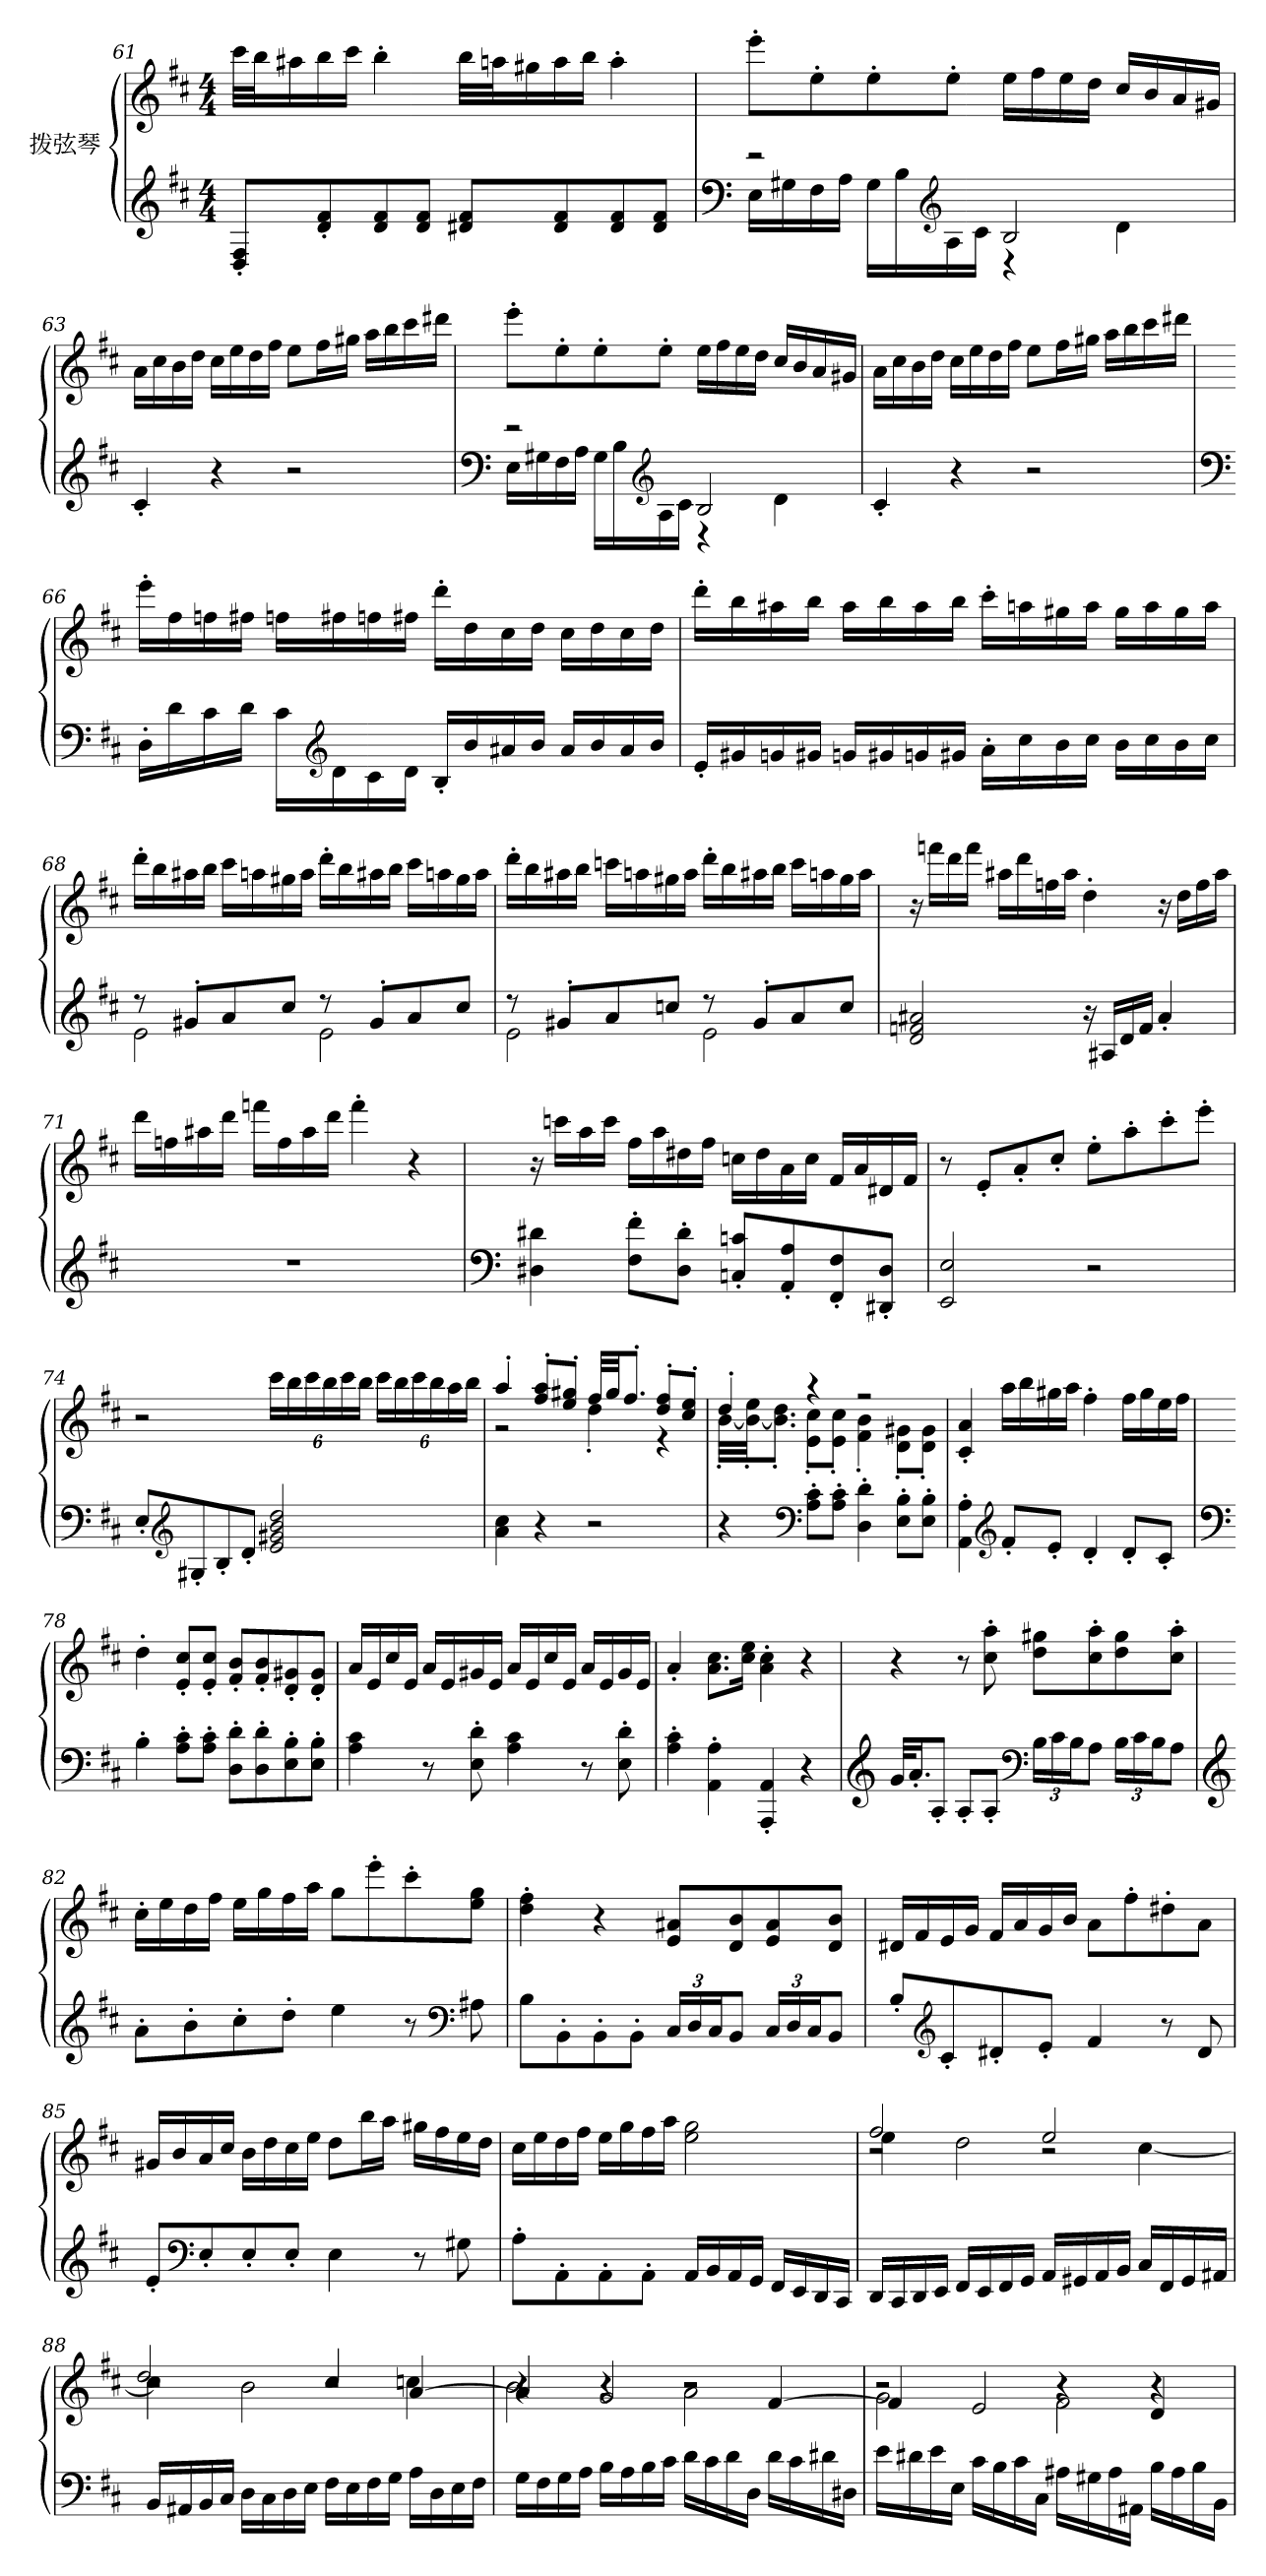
**kern	**kern
*part2	*part1
*staff2	*staff1
*I"拨弦琴	*I"拨弦琴
!!LO:LB:g=z
*clefG2	*clefG2
*k[f#c#]	*k[f#c#]
*M4/4	*M4/4
=61	=61
8D/' 8F#/'L	32ccc#\LLL
.	32bb\J
.	16aa#X\
8d/' 8f#/'	16bb\
.	16ccc#\JJ
8d/ 8f#/	4bb'\
8d/ 8f#/J	.
8d#X/ 8f#/L	32bb\LLL
.	32aan\J
.	16gg#X\
8d#/ 8f#/	16aa\
.	16bb\JJ
8d#/ 8f#/	4aa'\
8d#/ 8f#/J	.
=62	=62
*clefF4	*
*^	*
2r	16E\LL	8eee'\L
.	16G#X\	.
.	16F#\	8ee'\
.	16A\JJ	.
.	16G#\LL	8ee'\
.	16B\	.
*clefG2	*	*
.	16A\	8ee'\J
.	16c#\JJ	.
2B/	4r	16ee\LL
.	.	16ff#\
.	.	16ee\
.	.	16dd\JJ
.	4d\	16cc#/LL
.	.	16b/
.	.	16a/
.	.	16g#X/JJ
*v	*v	*
!!LO:LB:g=z
=63	=63
4c#'/	16a\LL
.	16cc#\
.	16b\
.	16dd\JJ
4r	16cc#\LL
.	16ee\
.	16dd\
.	16ff#\JJ
2r	8ee\L
.	16ff#\L
.	16gg#X\JJ
.	16aa\LL
.	16bb\
.	16ccc#\
.	16ddd#X\JJ
=64	=64
*clefF4	*
*^	*
2r	16E\LL	8eee'\L
.	16G#X\	.
.	16F#\	8ee'\
.	16A\JJ	.
.	16G#\LL	8ee'\
.	16B\	.
*clefG2	*	*
.	16A\	8ee'\J
.	16c#\JJ	.
2B/	4r	16ee\LL
.	.	16ff#\
.	.	16ee\
.	.	16dd\JJ
.	4d\	16cc#/LL
.	.	16b/
.	.	16a/
.	.	16g#X/JJ
*v	*v	*
!!LO:LB:g=z
=65	=65
4c#'/	16a\LL
.	16cc#\
.	16b\
.	16dd\JJ
4r	16cc#\LL
.	16ee\
.	16dd\
.	16ff#\JJ
2r	8ee\L
.	16ff#\L
.	16gg#X\JJ
.	16aa\LL
.	16bb\
.	16ccc#\
.	16ddd#X\JJ
=66	=66
*clefF4	*
16D'\LL	16eee'\LL
16d\	16ff#\
16c#\	16ffn\
16d\JJ	16ff#X\JJ
16c#\LL	16ffn\LL
*clefG2	*
16d\	16ff#X\
16c#\	16ffn\
16d\JJ	16ff#X\JJ
16B'/LL	16ddd'\LL
16b/	16dd\
16a#X/	16cc#\
16b/JJ	16dd\JJ
16a#/LL	16cc#\LL
16b/	16dd\
16a#/	16cc#\
16b/JJ	16dd\JJ
!!LO:LB:g=z
=67	=67
16e'/LL	16ddd'\LL
16g#X/	16bb\
16gn/	16aa#X\
16g#X/JJ	16bb\JJ
16gn/LL	16aa#\LL
16g#X/	16bb\
16gn/	16aa#\
16g#X/JJ	16bb\JJ
16a'\LL	16ccc#'\LL
16cc#\	16aan\
16b\	16gg#X\
16cc#\JJ	16aa\JJ
16b\LL	16gg#\LL
16cc#\	16aa\
16b\	16gg#\
16cc#\JJ	16aa\JJ
!!LO:PB:g=z
=68	=68
*^	*
8r	2e\	16ddd'\LL
.	.	16bb\
8g#X'/L	.	16aa#X\
.	.	16bb\JJ
8a/	.	16ccc#\LL
.	.	16aan\
8cc#/J	.	16gg#X\
.	.	16aa\JJ
8r	2e\	16ddd'\LL
.	.	16bb\
8g#'/L	.	16aa#X\
.	.	16bb\JJ
8a/	.	16ccc#\LL
.	.	16aan\
8cc#/J	.	16gg#\
.	.	16aa\JJ
!!LO:LB:g=z
=69	=69	=69
8r	2e\	16ddd'\LL
.	.	16bb\
8g#X'/L	.	16aa#X\
.	.	16bb\JJ
8a/	.	16cccn\LL
.	.	16aan\
8ccn/J	.	16gg#X\
.	.	16aa\JJ
8r	2e\	16ddd'\LL
.	.	16bb\
8g#'/L	.	16aa#X\
.	.	16bb\JJ
8a/	.	16ccc\LL
.	.	16aan\
8cc/J	.	16gg#\
.	.	16aa\JJ
*v	*v	*
=70	=70
2d/ 2fn/ 2a#X/	16r
.	16fffn\LL
.	16ddd\
.	16fff\JJ
.	16aa#X\LL
.	16ddd\
.	16ffn\
.	16aa#\JJ
16r	4dd'\
16A#X/LL	.
16d/	.
16f/JJ	.
4a#'/	16r
.	16dd\LL
.	16ff\
.	16aa#\JJ
!!LO:LB:g=z
=71	=71
1r	16ddd\LL
.	16ffn\
.	16aa#X\
.	16ddd\JJ
.	16fffn\LL
.	16ff\
.	16aa#\
.	16ddd\JJ
.	4fff'\
.	4r
=72	=72
*clefF4	*
4D#X\ 4d#X\	16r
.	16cccn\LL
.	16aa\
.	16ccc\JJ
8F#\' 8f#\'L	16ff#\LL
.	16aa\
8D#\' 8d#\'J	16dd#X\
.	16ff#\JJ
8Cn/' 8cn/'L	16ccn\LL
.	16dd#\
8AA/' 8A/'	16a\
.	16cc\JJ
8FF#/' 8F#/'	16f#/LL
.	16a/
8DD#X/' 8D#/'J	16d#X/
.	16f#/JJ
!!LO:LB:g=z
=73	=73
2EE/ 2E/	8r
.	8e'/L
.	8a'/
.	8cc#'/J
2r	8ee'\L
.	8aa'\
.	8ccc#'\
.	8eee'\J
=74	=74
8E'/L	2r
*clefG2	*
8G#X'/	.
8B'/	.
8d'/J	.
*	*Xbrackettup
2e/ 2g#X/ 2b/ 2dd/	24ccc#\LL
.	24bb\
.	24ccc#\
.	24bb\
.	24ccc#\
.	24bb\JJ
.	24ccc#\LL
.	24bb\
.	24ccc#\
.	24bb\
.	24aa\
.	24bb\JJ
!!LO:LB:g=z
=75	=75
*	*^
4a\ 4cc#\	4aa'/	2r
4r	8ff#/' 8aa/'L	.
.	8ee/' 8gg#X/'J	.
2r	32ff#/LLL	4dd'\
.	32gg#/JJ	.
.	8.ff#'/J	.
.	8dd/' 8ff#/'L	4r
.	8cc#/' 8ee/'J	.
=76	=76	=76
4r	4dd'/	[32b'\LLL
.	.	32b\_' 32ee\'JJ
.	.	8.b\]' 8.dd\'J
*clefF4	*	*
8A\' 8c#\'L	4r	8e\' 8cc#\'L
8A\' 8c#\'J	.	8e\' 8cc#\'J
4D\' 4d\'	2r	4f#\' 4b\'
8E\' 8B\'L	.	8d\' 8g#X\'L
8E\' 8B\'J	.	8d\' 8g#\'J
*	*v	*v
=77	=77
4AA\' 4A\'	4c#/' 4a/'
*clefG2	*
8f#'/L	16aa\LL
.	16bb\
8e'/J	16gg#X\
.	16aa\JJ
4d'/	4ff#'\
8d'/L	16ff#\LL
.	16gg#\
8c#'/J	16ee\
.	16ff#\JJ
!!LO:LB:g=z
=78	=78
*clefF4	*
4B'\	4dd'\
8A\' 8c#\'L	8e/' 8cc#/'L
8A\' 8c#\'J	8e/' 8cc#/'J
8D\' 8d\'L	8f#/' 8b/'L
8D\' 8d\'	8f#/' 8b/'
8E\' 8B\'	8d/' 8g#X/'
8E\' 8B\'J	8d/' 8g#/'J
=79	=79
4A\ 4c#\	16a/LL
.	16e/
.	16cc#/
.	16e/JJ
8r	16a/LL
.	16e/
8E\' 8d\'	16g#X/
.	16e/JJ
4A\ 4c#\	16a/LL
.	16e/
.	16cc#/
.	16e/JJ
8r	16a/LL
.	16e/
8E\' 8d\'	16g#/
.	16e/JJ
=80	=80
4A\' 4c#\'	4a'/
4AA\' 4A\'	8.a\ 8.cc#\L
.	16cc#\ 16ee\Jk
4AAA/' 4AA/'	4a\' 4cc#\'
4r	4r
!!LO:PB:g=z
=81	=81
*clefG2	*
32g/KLL	4r
16.a'/J	.
8A'/J	.
8A'/L	8r
8A'/J	8cc#\' 8aa\'
*clefF4	*
*Xbrackettup	*
24B\LL	8dd\ 8gg#X\L
24c#\	.
24B\J	.
8A\J	8cc#\' 8aa\'
24B\LL	8dd\ 8gg#\
24c#\	.
24B\J	.
8A\J	8cc#\' 8aa\'J
=82	=82
*clefG2	*
8a'\L	16cc#'\LL
.	16ee\
8b'\	16dd\
.	16ff#\JJ
8cc#'\	16ee\LL
.	16gg\
8dd'\J	16ff#\
.	16aa\JJ
4ee\	8gg\L
.	8eee'\
8r	8ccc#'\
*clefF4	*
8A#X\	8ee\ 8gg\J
!!LO:LB:g=z
=83	=83
8B\L	4dd\' 4ff#\'
8BB'\	.
8BB'\	4r
8BB'\J	.
24C#/LL	8e/ 8a#X/L
24D/	.
24C#/J	.
8BB/J	8d/ 8b/
24C#/LL	8e/ 8a#/
24D/	.
24C#/J	.
8BB/J	8d/ 8b/J
=84	=84
8B'/L	16d#X/LL
.	16f#/
*clefG2	*
8c#'/	16e/
.	16g/JJ
8d#X'/	16f#/LL
.	16a/
8e'/J	16g/
.	16b/JJ
4f#/	8a\L
.	8ff#'\
8r	8dd#X'\
8d#/	8a\J
=85	=85
8e'/L	16g#X/LL
.	16b/
*clefF4	*
8E'/	16a/
.	16cc#/JJ
8E'/	16b\LL
.	16dd\
8E'/J	16cc#\
.	16ee\JJ
4E\	8dd\L
.	16bb\L
.	16aa\JJ
8r	16gg#X\LL
.	16ff#\
8G#X\	16ee\
.	16dd\JJ
!!LO:LB:g=z
=86	=86
8A'\L	16cc#\LL
.	16ee\
8AA'\	16dd\
.	16ff#\JJ
8AA'\	16ee\LL
.	16gg\
8AA'\J	16ff#\
.	16aa\JJ
16AA/LL	2ee\ 2gg\
16BB/	.
16AA/	.
16GG/JJ	.
16FF#/LL	.
16EE/	.
16DD/	.
16CC#/JJ	.
=87	=87
*	*^
*	*	*^
16DD/LL	2ff#/	4ee\	2r
16CC#/	.	.	.
16DD/	.	.	.
16EE/JJ	.	.	.
16FF#/LL	.	2dd\	.
16EE/	.	.	.
16FF#/	.	.	.
16GG/JJ	.	.	.
16AA/LL	2r	.	2ee/
16GG#X/	.	.	.
16AA/	.	.	.
16BB/JJ	.	.	.
16C#/LL	.	[4cc#\	.
16FF#/	.	.	.
16GG#/	.	.	.
16AA#X/JJ	.	.	.
!!LO:LB:g=z	!!	!!
=88	=88	=88	=88
16BB/LL	2r	4cc#\]	2dd/
16AA#X/	.	.	.
16BB/	.	.	.
16C#/JJ	.	.	.
16D\LL	.	2b\	.
16C#\	.	.	.
16D\	.	.	.
16E\JJ	.	.	.
16F#\LL	4cc#/	.	2r
16E\	.	.	.
16F#\	.	.	.
16G\JJ	.	.	.
16A\LL	[4a/	4ccn\	.
16D\	.	.	.
16E\	.	.	.
16F#\JJ	.	.	.
=89	=89	=89	=89
16G\LL	4a/]	2b\	4r
16F#\	.	.	.
16G\	.	.	.
16A\JJ	.	.	.
16B\LL	4r	.	2g/
16A\	.	.	.
16B\	.	.	.
16c#\JJ	.	.	.
16d\LL	2r	2a\	.
16c#\	.	.	.
16d\	.	.	.
16D\JJ	.	.	.
16d\LL	.	.	[4f#/
16c#\	.	.	.
16d#X\	.	.	.
16D#X\JJ	.	.	.
!!LO:LB:g=z	!!	!!
=90	=90	=90	=90
16e\LL	2r	2g\	4f#/]
16d#X\	.	.	.
16e\	.	.	.
16E\JJ	.	.	.
16c#\LL	.	.	2e/
16B\	.	.	.
16c#\	.	.	.
16C#\JJ	.	.	.
16A#X\LL	4r	2f#\	.
16G#X\	.	.	.
16A#\	.	.	.
16AA#X\JJ	.	.	.
16B\LL	4d/	.	4r
16A#\	.	.	.
16B\	.	.	.
16BB\JJ	.	.	.
*	*v	*v	*v
=	=
*-	*-
